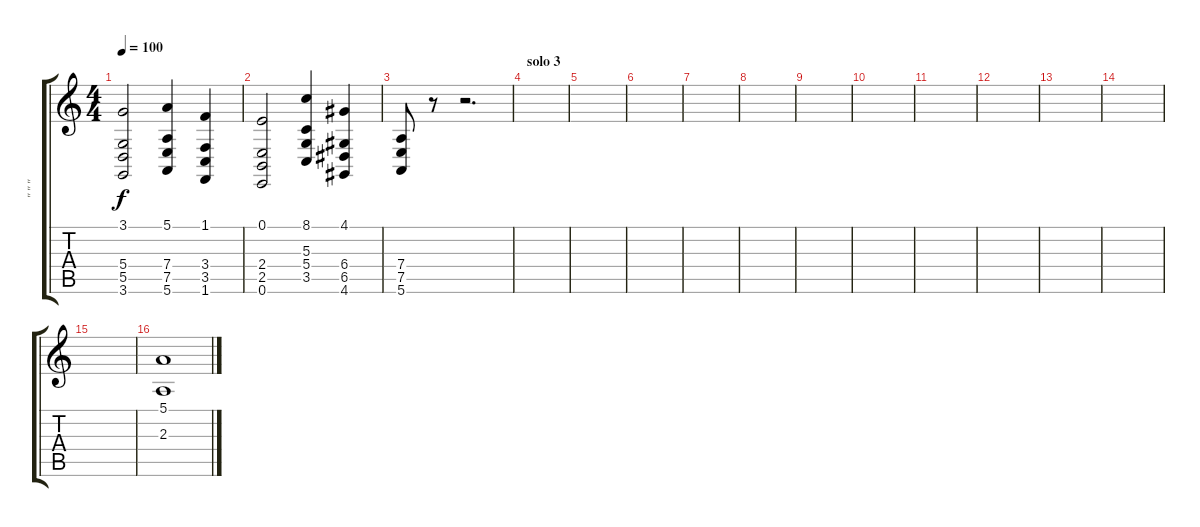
\track ("\" \" \"" "\" \" \"") {instrument choiraahs}
\staff {score tabs}
\tuning (E4 B3 G3 D3 A2 E2) {hide}
\ts (4 4)
\tempo 100
\clef g2
\ks c
(3.1 5.4 5.5 3.6).2{dy f} (5.1 7.4 7.5 5.6).4 (1.1 3.4 3.5 1.6).4 |
(0.1 2.4 2.5 0.6).2{volume 9 instrument choiraahs} (8.1 5.3 5.4 3.5).4 (4.1 6.4 6.5 4.6).4 |
(7.4 7.5 5.6).8 r.8 r.2{d} |
\section ("" "solo 3")
|
|
|
|
|
|
|
|
|
|
|
|
(5.1 2.3).1{volume 8 instrument choiraahs}
